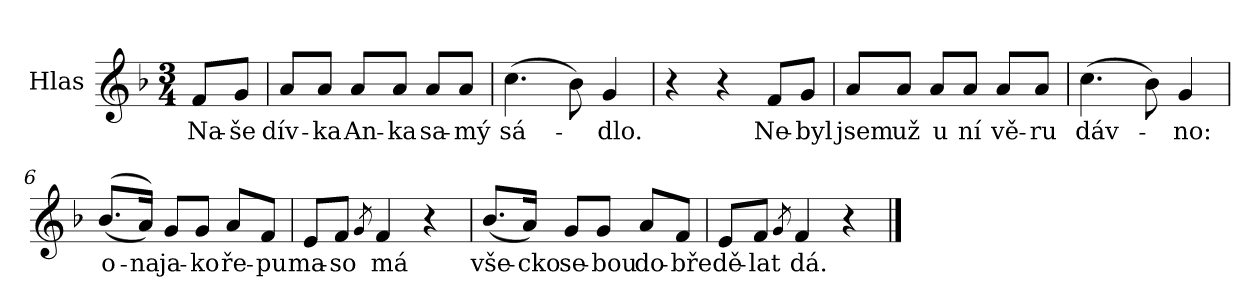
**kern	**text
*part1	*part1
*staff1	*staff1
*I"Hlas	*
*I'Hl.	*
*clefG2	*
*k[b-]	*
*M3/4	*
=	=
!	!LO:LY:b
8f/L	Na-
!	!LO:LY:b
8g/J	-še
=1	=1
!	!LO:LY:b
8a/L	dív-
!	!LO:LY:b
8a/J	-ka
!	!LO:LY:b
8a/L	An-
!	!LO:LY:b
8a/J	-ka
!	!LO:LY:b
8a/L	sa-
!	!LO:LY:b
8a/J	-mý
=2	=2
!	!LO:LY:b
(4.cc\	sá-
8b-\)	.
!	!LO:LY:b
4g/	-dlo.
=3	=3
4r	.
4r	.
!	!LO:LY:b
8f/L	Ne-
!	!LO:LY:b
8g/J	-byl
=4	=4
!	!LO:LY:b
8a/L	jsem
!	!LO:LY:b
8a/J	už
!	!LO:LY:b
8a/L	u
!	!LO:LY:b
8a/J	ní
!	!LO:LY:b
8a/L	vě-
!	!LO:LY:b
8a/J	-ru
=5	=5
!	!LO:LY:b
(4.cc\	dáv-
8b-\)	.
!	!LO:LY:b
4g/	-no:
!!LO:LB:g=z
=6	=6
!	!LO:LY:b
((8.b-/L	o-
!	!LO:LY:b
16a/Jk))	-na
!	!LO:LY:b
8g/L	ja-
!	!LO:LY:b
8g/J	-ko
!	!LO:LY:b
8a/L	ře-
!	!LO:LY:b
8f/J	-pu
=7	=7
!	!LO:LY:b
8e/L	ma-
!	!LO:LY:b
8f/J	-so
8qg/	.
!	!LO:LY:b
4f/	má
4r	.
=8	=8
!	!LO:LY:b
(8.b-/L	vše-
!	!LO:LY:b
16a/Jk)	-cko
!	!LO:LY:b
8g/L	se-
!	!LO:LY:b
8g/J	-bou
!	!LO:LY:b
8a/L	do-
!	!LO:LY:b
8f/J	-bře
=9	=9
!	!LO:LY:b
8e/L	dě-
!	!LO:LY:b
8f/J	-lat
8qg/	.
!	!LO:LY:b
4f/	dá.
4r	.
==	==
*-	*-
